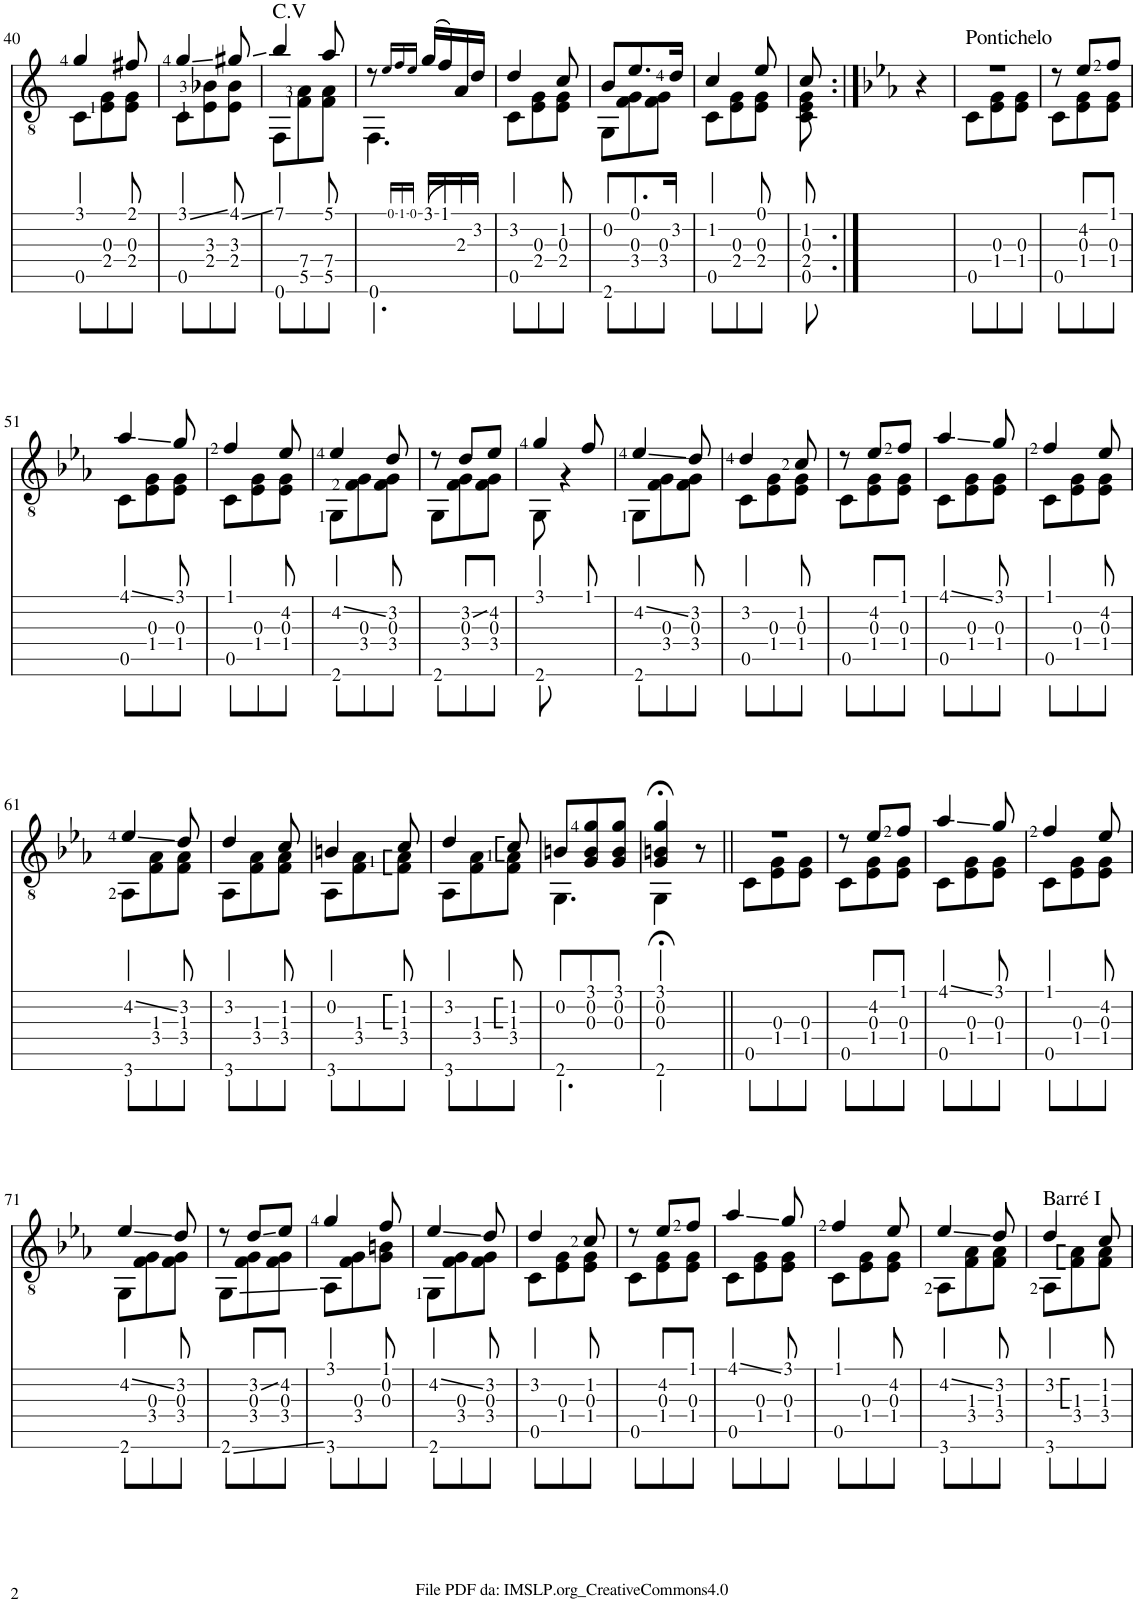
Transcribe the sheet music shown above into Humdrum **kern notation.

**kern	**kern
*part2	*part1
*staff2	*staff1
*I"Chitarra classica (Intavolatura)	*I"Guitar
!!LO:PB:g=z
*	*clefGv2
*	*Trd-7c-12
*k[]	*k[]
*M3/8	*M3/8
=40	=40
*^	*^
4g/	8C\L	4g/	8C\L
.	8E\ 8G\	.	8E\ 8G\
8f#X/	8E\ 8G\J	8f#X/	8E\ 8G\J
=41	=41	=41	=41
4g/	8C\L	4g/	8C\L
.	8E\ 8B-X\	.	8E\ 8B-X\
8g#X/	8E\ 8B-\J	8g#X/	8E\ 8B-\J
=42	=42	=42	=42
!	!	!LO:TX:a:t=C.V	!
4b/	8FF\L	4b/	8FF\L
.	8F\ 8A\	.	8F\ 8A\
8a/	8F\ 8A\J	8a/	8F\ 8A\J
=43	=43	=43	=43
8r	4.FF\	8r	4.FF\
16qe/LL	.	16qe/LL	.
16qf/	.	16qf/	.
16qe/JJ	.	16qe/JJ	.
(16g/LL	.	(16g/LL	.
16f/)	.	16f/)	.
16A/	.	16A/	.
16d/JJ	.	16d/JJ	.
=44	=44	=44	=44
4d/	8C\L	4d/	8C\L
.	8E\ 8G\	.	8E\ 8G\
8c/	8E\ 8G\J	8c/	8E\ 8G\J
=45	=45	=45	=45
8B/L	8GG\L	8B/L	8GG\L
8.e/	8F\ 8G\	8.e/	8F\ 8G\
.	8F\ 8G\J	.	8F\ 8G\J
16d/Jk	.	16d/Jk	.
=46	=46	=46	=46
4c/	8C\L	4c/	8C\L
.	8E\ 8G\	.	8E\ 8G\
8e/	8E\ 8G\J	8e/	8E\ 8G\J
=47	=47	=47	=47
8c/	8C\ 8E\ 8G\	8c/	8C\ 8E\ 8G\
*v	*v	*	*
*	*v	*v
=48:|!	=48:|!
*k[b-e-a-]	*k[b-e-a-]
4r	4r
=49	=49
*^	*^
!	!	!LO:TX:a:t=Pontichelo	!
4.r	8C\L	4.r	8C\L
.	8E-\ 8G\	.	8E-\ 8G\
.	8E-\ 8G\J	.	8E-\ 8G\J
=50	=50	=50	=50
8r	8C\L	8r	8C\L
8e-/L	8E-\ 8G\	8e-/L	8E-\ 8G\
8f/J	8E-\ 8G\J	8f/J	8E-\ 8G\J
!!LO:LB:g=z	!!
=51	=51	=51	=51
4a-/	8C\L	4a-/	8C\L
.	8E-\ 8G\	.	8E-\ 8G\
8g/	8E-\ 8G\J	8g/	8E-\ 8G\J
=52	=52	=52	=52
4f/	8C\L	4f/	8C\L
.	8E-\ 8G\	.	8E-\ 8G\
8e-/	8E-\ 8G\J	8e-/	8E-\ 8G\J
=53	=53	=53	=53
4e-/	8GG\L	4e-/	8GG\L
.	8F\ 8G\	.	8F\ 8G\
8d/	8F\ 8G\J	8d/	8F\ 8G\J
=54	=54	=54	=54
8r	8GG\L	8r	8GG\L
8d/L	8F\ 8G\	8d/L	8F\ 8G\
8e-/J	8F\ 8G\J	8e-/J	8F\ 8G\J
=55	=55	=55	=55
4g/	8GG\	4g/	8GG\
.	4r	.	4r
8f/	.	8f/	.
=56	=56	=56	=56
4e-/	8GG\L	4e-/	8GG\L
.	8F\ 8G\	.	8F\ 8G\
8d/	8F\ 8G\J	8d/	8F\ 8G\J
=57	=57	=57	=57
4d/	8C\L	4d/	8C\L
.	8E-\ 8G\	.	8E-\ 8G\
8c/	8E-\ 8G\J	8c/	8E-\ 8G\J
=58	=58	=58	=58
8r	8C\L	8r	8C\L
8e-/L	8E-\ 8G\	8e-/L	8E-\ 8G\
8f/J	8E-\ 8G\J	8f/J	8E-\ 8G\J
=59	=59	=59	=59
4a-/	8C\L	4a-/	8C\L
.	8E-\ 8G\	.	8E-\ 8G\
8g/	8E-\ 8G\J	8g/	8E-\ 8G\J
=60	=60	=60	=60
4f/	8C\L	4f/	8C\L
.	8E-\ 8G\	.	8E-\ 8G\
8e-/	8E-\ 8G\J	8e-/	8E-\ 8G\J
!!LO:LB:g=z	!!
=61	=61	=61	=61
4e-/	8AA-\L	4e-/	8AA-\L
.	8F\ 8A-\	.	8F\ 8A-\
8d/	8F\ 8A-\J	8d/	8F\ 8A-\J
=62	=62	=62	=62
4d/	8AA-\L	4d/	8AA-\L
.	8F\ 8A-\	.	8F\ 8A-\
8c/	8F\ 8A-\J	8c/	8F\ 8A-\J
=63	=63	=63	=63
4Bn/	8AA-\L	4Bn/	8AA-\L
.	8F\ 8A-\	.	8F\ 8A-\
8c/	8F\ 8A-\J	8c/	8F\ 8A-\J
=64	=64	=64	=64
4d/	8AA-\L	4d/	8AA-\L
.	8F\ 8A-\	.	8F\ 8A-\
8c/	8F\ 8A-\J	8c/	8F\ 8A-\J
=65	=65	=65	=65
8Bn/L	4.GG\	8Bn/L	4.GG\
8G/ 8B/ 8g/	.	8G/ 8B/ 8g/	.
8G/ 8B/ 8g/J	.	8G/ 8B/ 8g/J	.
=66	=66	=66	=66
4G/;< 4Bn/;< 4g/;<	4GG\	4G/;< 4Bn/;< 4g/;<	4GG\
8r	8ryy	8r	8ryy
=67||	=67||	=67||	=67||
4.r	8C\L	4.r	8C\L
.	8E-\ 8G\	.	8E-\ 8G\
.	8E-\ 8G\J	.	8E-\ 8G\J
=68	=68	=68	=68
8r	8C\L	8r	8C\L
8e-/L	8E-\ 8G\	8e-/L	8E-\ 8G\
8f/J	8E-\ 8G\J	8f/J	8E-\ 8G\J
=69	=69	=69	=69
4a-/	8C\L	4a-/	8C\L
.	8E-\ 8G\	.	8E-\ 8G\
8g/	8E-\ 8G\J	8g/	8E-\ 8G\J
=70	=70	=70	=70
4f/	8C\L	4f/	8C\L
.	8E-\ 8G\	.	8E-\ 8G\
8e-/	8E-\ 8G\J	8e-/	8E-\ 8G\J
!!LO:LB:g=z	!!
=71	=71	=71	=71
4e-/	8GG\L	4e-/	8GG\L
.	8F\ 8G\	.	8F\ 8G\
8d/	8F\ 8G\J	8d/	8F\ 8G\J
=72	=72	=72	=72
8r	8GG\L	8r	8GG\L
8d/L	8F\ 8G\	8d/L	8F\ 8G\
8e-/J	8F\ 8G\J	8e-/J	8F\ 8G\J
=73	=73	=73	=73
4g/	8AA-\L	4g/	8AA-\L
.	8F\ 8G\	.	8F\ 8G\
8f/	8G\ 8Bn\J	8f/	8G\ 8Bn\J
=74	=74	=74	=74
4e-/	8GG\L	4e-/	8GG\L
.	8F\ 8G\	.	8F\ 8G\
8d/	8F\ 8G\J	8d/	8F\ 8G\J
=75	=75	=75	=75
4d/	8C\L	4d/	8C\L
.	8E-\ 8G\	.	8E-\ 8G\
8c/	8E-\ 8G\J	8c/	8E-\ 8G\J
=76	=76	=76	=76
8r	8C\L	8r	8C\L
8e-/L	8E-\ 8G\	8e-/L	8E-\ 8G\
8f/J	8E-\ 8G\J	8f/J	8E-\ 8G\J
=77	=77	=77	=77
4a-/	8C\L	4a-/	8C\L
.	8E-\ 8G\	.	8E-\ 8G\
8g/	8E-\ 8G\J	8g/	8E-\ 8G\J
=78	=78	=78	=78
4f/	8C\L	4f/	8C\L
.	8E-\ 8G\	.	8E-\ 8G\
8e-/	8E-\ 8G\J	8e-/	8E-\ 8G\J
=79	=79	=79	=79
4e-/	8AA-\L	4e-/	8AA-\L
.	8F\ 8A-\	.	8F\ 8A-\
8d/	8F\ 8A-\J	8d/	8F\ 8A-\J
=80	=80	=80	=80
!	!	!LO:TX:a:t=Barré I	!
4d/	8AA-\L	4d/	8AA-\L
.	8F\ 8A-\	.	8F\ 8A-\
8c/	8F\ 8A-\J	8c/	8F\ 8A-\J
*v	*v	*	*
*	*v	*v
=	=
*-	*-
